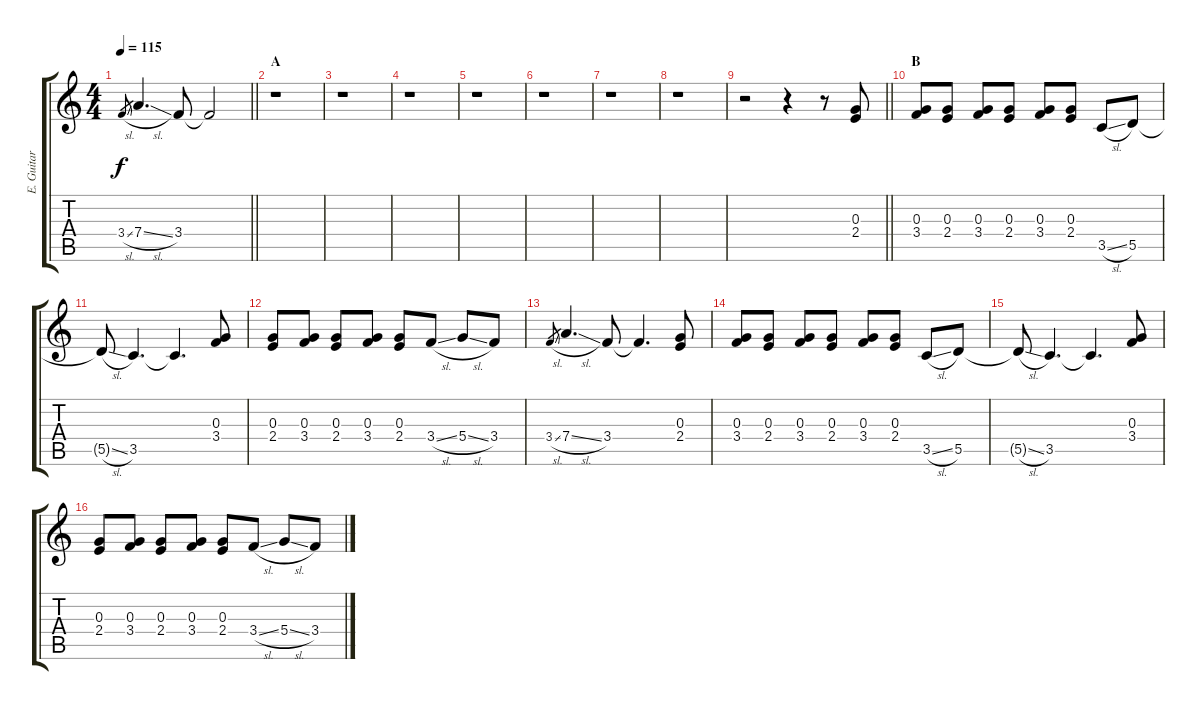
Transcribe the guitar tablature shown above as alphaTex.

\track ("E. Guitar 3" "E. Guitar ") {instrument acousticguitarsteel}
\staff {score tabs}
\tuning (E4 B3 G3 D3 A2 E2) {hide}
\ts (4 4)
\tempo 115
\clef g2
\barLineRight lightlight
\ks c
3.4{sl}.8{gr dy f} 7.4{sl}.4{d} 3.4.8 3.4{t}.2 |
\section ("" "A")
r.1 |
r.1 |
r.1 |
r.1 |
r.1 |
r.1 |
r.1 |
\barLineRight lightlight
r.2 r.4 r.8 (0.3 2.4).8 |
\section ("" "B")
(0.3 3.4).8 (0.3 2.4).8 (0.3 3.4).8 (0.3 2.4).8 (0.3 3.4).8 (0.3 2.4).8 3.5{sl}.8 5.5.8 |
5.5{sl t}.8 3.5.4{d} 3.5{t}.4{d} (0.3 3.4).8 |
(0.3 2.4).8 (0.3 3.4).8 (0.3 2.4).8 (0.3 3.4).8 (0.3 2.4).8 3.4{sl}.8 5.4{sl}.8 3.4.8 |
3.4{sl}.8{gr} 7.4{sl}.4{d} 3.4.8 3.4{t}.4{d} (0.3 2.4).8 |
(0.3 3.4).8 (0.3 2.4).8 (0.3 3.4).8 (0.3 2.4).8 (0.3 3.4).8 (0.3 2.4).8 3.5{sl}.8 5.5.8 |
5.5{sl t}.8 3.5.4{d} 3.5{t}.4{d} (0.3 3.4).8 |
(0.3 2.4).8 (0.3 3.4).8 (0.3 2.4).8 (0.3 3.4).8 (0.3 2.4).8 3.4{sl}.8 5.4{sl}.8 3.4.8
